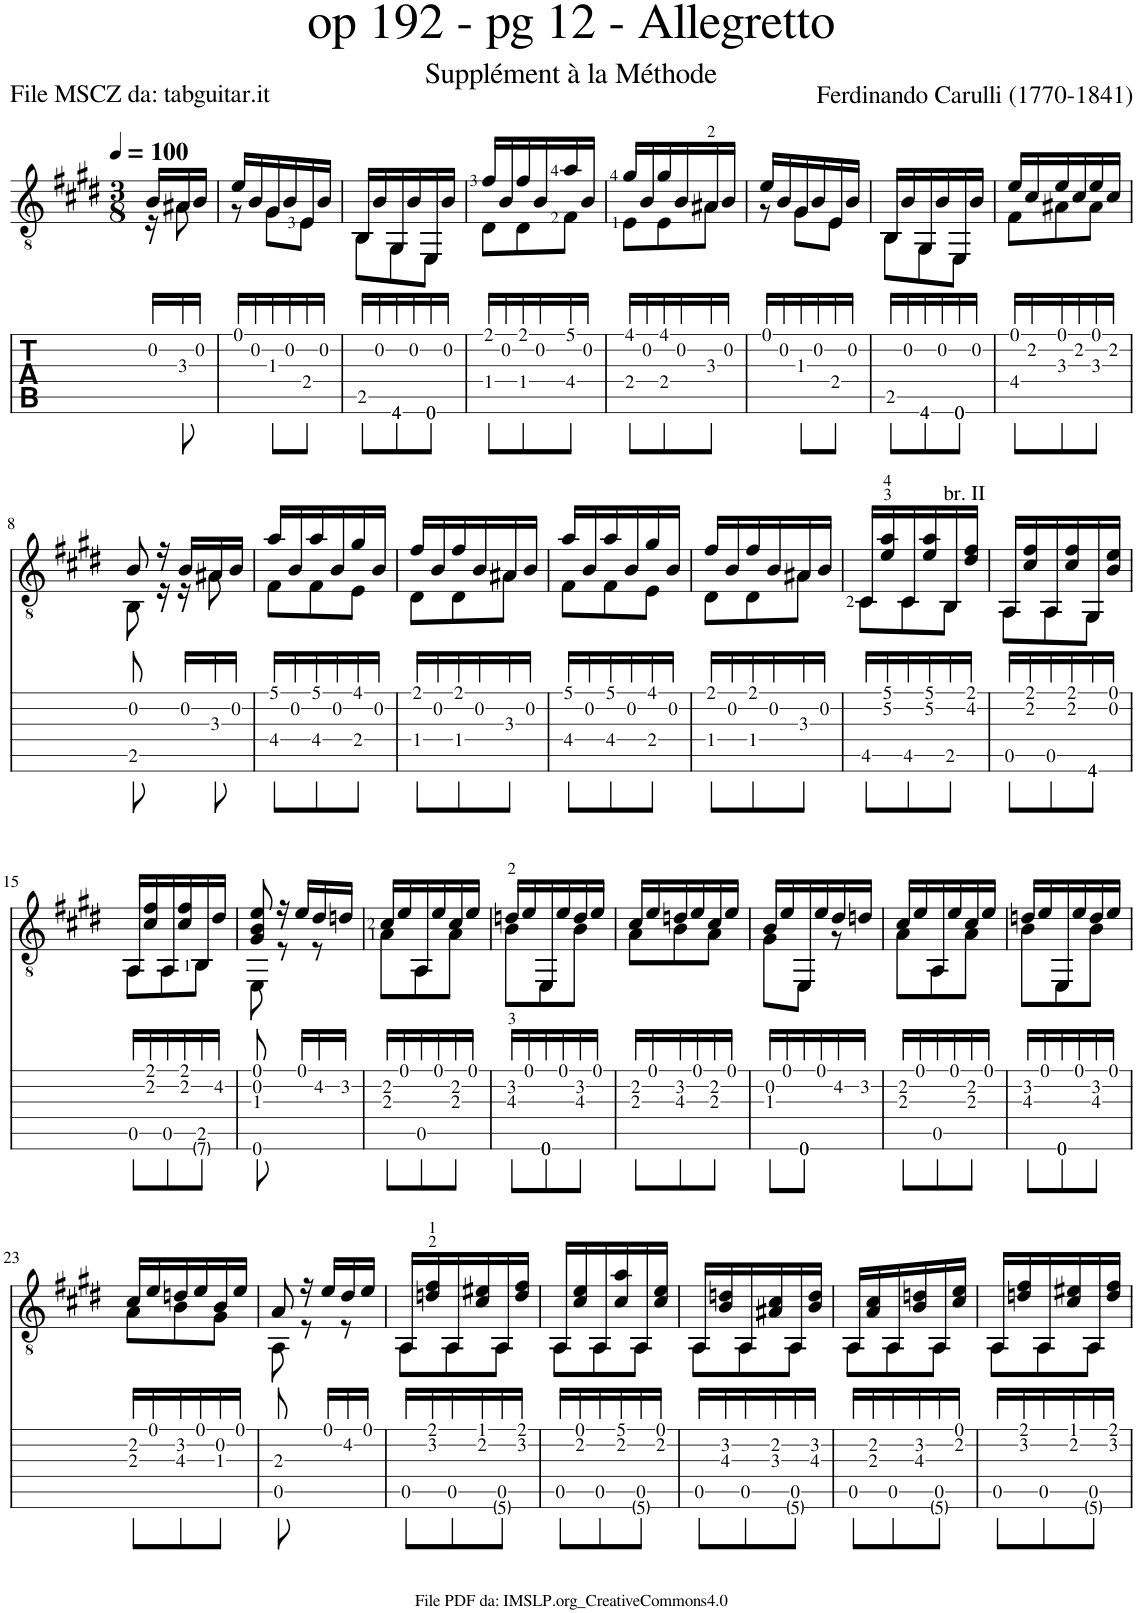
**kern	**kern
*part2	*part1
*staff2	*staff1
*I"Chitarra classica (Intavolatura)	*I"Guitar
*stria6	*
*	*clefGv2
*k[f#c#g#d#]	*k[f#c#g#d#]
*M3/8	*M3/8
*MM100	*MM100
=	=
*^	*^
16B/LL	16r	16B/LL	16r
16A#X/	8A#\	16A#X/	8A#\
16B/JJ	.	16B/JJ	.
=1	=1	=1	=1
16e/LL	8r	16e/LL	8r
16B/	.	16B/	.
16G#/	8G#\L	16G#/	8G#\L
16B/	.	16B/	.
16E/	8E\J	16E/	8E\J
16B/JJ	.	16B/JJ	.
=2	=2	=2	=2
16BB/LL	8BB\L	16BB/LL	8BB\L
16B/	.	16B/	.
16GG#/	8GG#\	16GG#/	8GG#\
16B/	.	16B/	.
16EE/	8EE\J	16EE/	8EE\J
16B/JJ	.	16B/JJ	.
=3	=3	=3	=3
16f#/LL	8D#\L	16f#/LL	8D#\L
16B/	.	16B/	.
16f#/	8D#\	16f#/	8D#\
16B/	.	16B/	.
16a/	8F#\J	16a/	8F#\J
16B/JJ	.	16B/JJ	.
=4	=4	=4	=4
16g#/LL	8E\L	16g#/LL	8E\L
16B/	.	16B/	.
16g#/	8E\	16g#/	8E\
16B/	.	16B/	.
16A#X/	8A#\J	16A#X/	8A#\J
16B/JJ	.	16B/JJ	.
=5	=5	=5	=5
16e/LL	8r	16e/LL	8r
16B/	.	16B/	.
16G#/	8G#\L	16G#/	8G#\L
16B/	.	16B/	.
16E/	8E\J	16E/	8E\J
16B/JJ	.	16B/JJ	.
=6	=6	=6	=6
16BB/LL	8BB\L	16BB/LL	8BB\L
16B/	.	16B/	.
16GG#/	8GG#\	16GG#/	8GG#\
16B/	.	16B/	.
16EE/	8EE\J	16EE/	8EE\J
16B/JJ	.	16B/JJ	.
=7	=7	=7	=7
16e/LL	8F#\L	16e/LL	8F#\L
16c#/	.	16c#/	.
16e/	8A#X\	16e/	8A#X\
16c#/	.	16c#/	.
16e/	8A#\J	16e/	8A#\J
16c#/JJ	.	16c#/JJ	.
!!LO:LB:g=z	!!
=8	=8	=8	=8
8B/	8BB\	8B/	8BB\
16r	16r	16r	16r
16B/LL	16r	16B/LL	16r
16A#X/	8A#\	16A#X/	8A#\
16B/JJ	.	16B/JJ	.
=9	=9	=9	=9
16a/LL	8F#\L	16a/LL	8F#\L
16B/	.	16B/	.
16a/	8F#\	16a/	8F#\
16B/	.	16B/	.
16g#/	8E\J	16g#/	8E\J
16B/JJ	.	16B/JJ	.
=10	=10	=10	=10
16f#/LL	8D#\L	16f#/LL	8D#\L
16B/	.	16B/	.
16f#/	8D#\	16f#/	8D#\
16B/	.	16B/	.
16A#X/	8A#\J	16A#X/	8A#\J
16B/JJ	.	16B/JJ	.
=11	=11	=11	=11
16a/LL	8F#\L	16a/LL	8F#\L
16B/	.	16B/	.
16a/	8F#\	16a/	8F#\
16B/	.	16B/	.
16g#/	8E\J	16g#/	8E\J
16B/JJ	.	16B/JJ	.
=12	=12	=12	=12
16f#/LL	8D#\L	16f#/LL	8D#\L
16B/	.	16B/	.
16f#/	8D#\	16f#/	8D#\
16B/	.	16B/	.
16A#X/	8A#\J	16A#X/	8A#\J
16B/JJ	.	16B/JJ	.
=13	=13	=13	=13
16C#/LL	8C#\L	16C#/LL	8C#\L
16e/ 16a/	.	16e/ 16a/	.
16C#/	8C#\	16C#/	8C#\
16e/ 16a/	.	16e/ 16a/	.
!	!	!LO:TX:a:t=br. II	!
16BB/	8BB\J	16BB/	8BB\J
16d#/ 16f#/JJ	.	16d#/ 16f#/JJ	.
=14	=14	=14	=14
16AA/LL	8AA\L	16AA/LL	8AA\L
16c#/ 16f#/	.	16c#/ 16f#/	.
16AA/	8AA\	16AA/	8AA\
16c#/ 16f#/	.	16c#/ 16f#/	.
16GG#/	8GG#\J	16GG#/	8GG#\J
16B/ 16e/JJ	.	16B/ 16e/JJ	.
!!LO:LB:g=z	!!
=15	=15	=15	=15
16AA/LL	8AA\L	16AA/LL	8AA\L
16c#/ 16f#/	.	16c#/ 16f#/	.
16AA/	8AA\	16AA/	8AA\
16c#/ 16f#/	.	16c#/ 16f#/	.
16BB/	8BB\J	16BB/	8BB\J
16d#/JJ	.	16d#/JJ	.
=16	=16	=16	=16
8G#/ 8B/ 8e/	8EE\	8G#/ 8B/ 8e/	8EE\
16r	8r	16r	8r
16e/LL	.	16e/LL	.
16d#/	8r	16d#/	8r
16dn/JJ	.	16dn/JJ	.
=17	=17	=17	=17
16c#/LL	8A\L	16c#/LL	8A\L
16e/	.	16e/	.
16AA/	8AA\	16AA/	8AA\
16e/	.	16e/	.
16c#/	8A\J	16c#/	8A\J
16e/JJ	.	16e/JJ	.
=18	=18	=18	=18
16dn/LL	8B\L	16dn/LL	8B\L
16e/	.	16e/	.
16EE/	8EE\	16EE/	8EE\
16e/	.	16e/	.
16d/	8B\J	16d/	8B\J
16e/JJ	.	16e/JJ	.
=19	=19	=19	=19
16c#/LL	8A\L	16c#/LL	8A\L
16e/	.	16e/	.
16dn/	8B\	16dn/	8B\
16e/	.	16e/	.
16c#/	8A\J	16c#/	8A\J
16e/JJ	.	16e/JJ	.
=20	=20	=20	=20
16B/LL	8G#\L	16B/LL	8G#\L
16e/	.	16e/	.
16EE/	8EE\J	16EE/	8EE\J
16e/	.	16e/	.
16d#/	8r	16d#/	8r
16dn/JJ	.	16dn/JJ	.
=21	=21	=21	=21
16c#/LL	8A\L	16c#/LL	8A\L
16e/	.	16e/	.
16AA/	8AA\	16AA/	8AA\
16e/	.	16e/	.
16c#/	8A\J	16c#/	8A\J
16e/JJ	.	16e/JJ	.
=22	=22	=22	=22
16dn/LL	8B\L	16dn/LL	8B\L
16e/	.	16e/	.
16EE/	8EE\	16EE/	8EE\
16e/	.	16e/	.
16d/	8B\J	16d/	8B\J
16e/JJ	.	16e/JJ	.
!!LO:LB:g=z	!!
=23	=23	=23	=23
16c#/LL	8A\L	16c#/LL	8A\L
16e/	.	16e/	.
16dn/	8B\	16dn/	8B\
16e/	.	16e/	.
16B/	8G#\J	16B/	8G#\J
16e/JJ	.	16e/JJ	.
=24	=24	=24	=24
8A/	8AA\	8A/	8AA\
16r	8r	16r	8r
16e/LL	.	16e/LL	.
16d#/	8r	16d#/	8r
16e/JJ	.	16e/JJ	.
=25	=25	=25	=25
16AA/LL	8AA\L	16AA/LL	8AA\L
16dn/ 16f#/	.	16dn/ 16f#/	.
16AA/	8AA\	16AA/	8AA\
16c#/ 16e#X/	.	16c#/ 16e#X/	.
16AA/	8AA\J	16AA/	8AA\J
16d/ 16f#/JJ	.	16d/ 16f#/JJ	.
=26	=26	=26	=26
16AA/LL	8AA\L	16AA/LL	8AA\L
16c#/ 16e/	.	16c#/ 16e/	.
16AA/	8AA\	16AA/	8AA\
16c#/ 16a/	.	16c#/ 16a/	.
16AA/	8AA\J	16AA/	8AA\J
16c#/ 16e/JJ	.	16c#/ 16e/JJ	.
=27	=27	=27	=27
16AA/LL	8AA\L	16AA/LL	8AA\L
16B/ 16dn/	.	16B/ 16dn/	.
16AA/	8AA\	16AA/	8AA\
16A#X/ 16c#/	.	16A#X/ 16c#/	.
16AA/	8AA\J	16AA/	8AA\J
16B/ 16d/JJ	.	16B/ 16d/JJ	.
=28	=28	=28	=28
16AA/LL	8AA\L	16AA/LL	8AA\L
16A/ 16c#/	.	16A/ 16c#/	.
16AA/	8AA\	16AA/	8AA\
16B/ 16dn/	.	16B/ 16dn/	.
16AA/	8AA\J	16AA/	8AA\J
16c#/ 16e/JJ	.	16c#/ 16e/JJ	.
=29	=29	=29	=29
16AA/LL	8AA\L	16AA/LL	8AA\L
16dn/ 16f#/	.	16dn/ 16f#/	.
16AA/	8AA\	16AA/	8AA\
16c#/ 16e#X/	.	16c#/ 16e#X/	.
16AA/	8AA\J	16AA/	8AA\J
16d/ 16f#/JJ	.	16d/ 16f#/JJ	.
*v	*v	*	*
*	*v	*v
=	=
*-	*-
